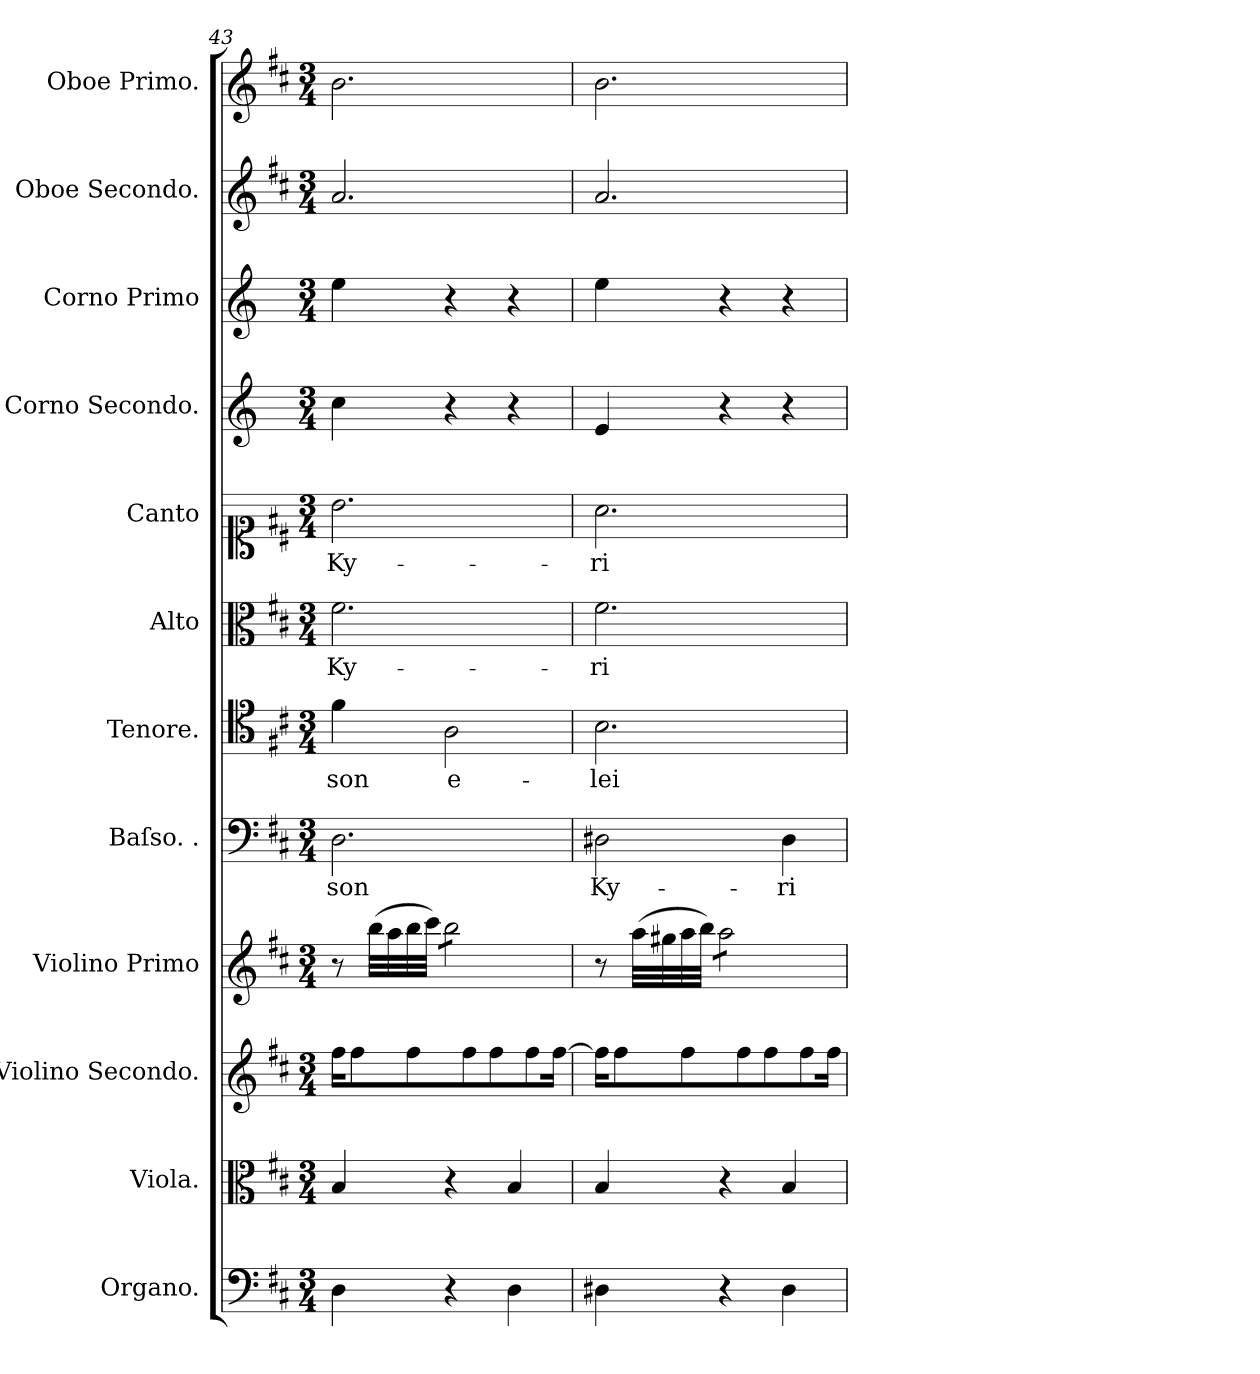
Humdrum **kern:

**kern	**kern	**kern	**kern	**kern	**text	**kern	**text	**kern	**text	**kern	**text	**kern	**kern	**kern	**kern
*part12	*part11	*part10	*part9	*part8	*part8	*part7	*part7	*part6	*part6	*part5	*part5	*part4	*part3	*part2	*part1
*staff12	*staff11	*staff10	*staff9	*staff8	*staff8	*staff7	*staff7	*staff6	*staff6	*staff5	*staff5	*staff4	*staff3	*staff2	*staff1
*I"Organo.	*I"Viola.	*I"Violino Secondo.	*I"Violino Primo	*I"Baſso. .	*	*I"Tenore.	*	*I"Alto	*	*I"Canto	*	*I"Corno Secondo.	*I"Corno Primo	*I"Oboe Secondo.	*I"Oboe Primo.
*I'org	*I'vla	*I'vl 2	*I'vl 1	*I'B	*	*I'T	*	*I'A	*	*	*	*I'cor 2	*I'cor 1	*I'ob 2	*I'ob 1
*clefF4	*clefC3	*clefG2	*clefG2	*clefF4	*	*clefC4	*	*clefC3	*	*clefC1	*	*clefG2	*clefG2	*clefG2	*clefG2
*	*	*	*	*	*	*	*	*	*	*	*	*ITrd6c10	*ITrd6c10	*	*
*k[f#c#]	*k[f#c#]	*k[f#c#]	*k[f#c#]	*k[f#c#]	*	*k[f#c#]	*	*k[f#c#]	*	*k[f#c#]	*	*k[f#c#]	*k[f#c#]	*k[f#c#]	*k[f#c#]
*M3/4	*M3/4	*M3/4	*M3/4	*M3/4	*	*M3/4	*	*M3/4	*	*M3/4	*	*M3/4	*M3/4	*M3/4	*M3/4
=43	=43	=43	=43	=43	=43	=43	=43	=43	=43	=43	=43	=43	=43	=43	=43
!	!	!	!	!	!	!	!LO:LY:i	!	!	!	!	!	!	!	!
4D\	4B/	16ff#\KL	8r	2.D\	-son	4f#\	-son	2.f#\	Ky-	2.b\	Ky-	4d\	4f#\	2.a/	2.b\
.	.	8ff#\	.	.	.	.	.	.	.	.	.	.	.	.	.
.	.	.	(>32bb\LLL	.	.	.	.	.	.	.	.	.	.	.	.
.	.	.	32aa\	.	.	.	.	.	.	.	.	.	.	.	.
.	.	8ff#\	32bb\	.	.	.	.	.	.	.	.	.	.	.	.
.	.	.	32ccc#\JJJ)	.	.	.	.	.	.	.	.	.	.	.	.
!	!	!	!	!	!	!	!LO:LY:i	!	!	!	!	!	!	!	!
*	*	*	*tremolo	*	*	*	*	*	*	*	*	*	*	*	*
4r	4r	.	8bb\L	.	.	2A\	e-	.	.	.	.	4r	4r	.	.
.	.	8ff#\	.	.	.	.	.	.	.	.	.	.	.	.	.
.	.	.	8bb\	.	.	.	.	.	.	.	.	.	.	.	.
.	.	8ff#\	.	.	.	.	.	.	.	.	.	.	.	.	.
4D\	4B/	.	8bb\	.	.	.	.	.	.	.	.	4r	4r	.	.
.	.	8ff#\	.	.	.	.	.	.	.	.	.	.	.	.	.
.	.	.	8bb\J	.	.	.	.	.	.	.	.	.	.	.	.
*	*	*	*Xtremolo	*	*	*	*	*	*	*	*	*	*	*	*
.	.	[16ff#\Jk	.	.	.	.	.	.	.	.	.	.	.	.	.
=44	=44	=44	=44	=44	=44	=44	=44	=44	=44	=44	=44	=44	=44	=44	=44
!	!	!	!	!	!	!	!LO:LY:i	!	!	!	!	!	!	!	!
4D#X\	4B/	16ff#\KL]	8r	2D#X\	Ky-	2.B\	-lei-	2.f#\	-ri-	2.a\	-ri-	4F#/	4f#\	2.a/	2.b\
.	.	8ff#\	.	.	.	.	.	.	.	.	.	.	.	.	.
.	.	.	(>32aa\LLL	.	.	.	.	.	.	.	.	.	.	.	.
.	.	.	32gg#X\	.	.	.	.	.	.	.	.	.	.	.	.
.	.	8ff#\	32aa\	.	.	.	.	.	.	.	.	.	.	.	.
.	.	.	32bb\JJJ)	.	.	.	.	.	.	.	.	.	.	.	.
*	*	*	*tremolo	*	*	*	*	*	*	*	*	*	*	*	*
4r	4r	.	8aa\L	.	.	.	.	.	.	.	.	4r	4r	.	.
.	.	8ff#\	.	.	.	.	.	.	.	.	.	.	.	.	.
.	.	.	8aa\	.	.	.	.	.	.	.	.	.	.	.	.
.	.	8ff#\	.	.	.	.	.	.	.	.	.	.	.	.	.
4D#\	4B/	.	8aa\	4D#\	-ri-	.	.	.	.	.	.	4r	4r	.	.
.	.	8ff#\	.	.	.	.	.	.	.	.	.	.	.	.	.
.	.	.	8aa\J	.	.	.	.	.	.	.	.	.	.	.	.
*	*	*	*Xtremolo	*	*	*	*	*	*	*	*	*	*	*	*
.	.	16ff#\Jk	.	.	.	.	.	.	.	.	.	.	.	.	.
=	=	=	=	=	=	=	=	=	=	=	=	=	=	=	=
*-	*-	*-	*-	*-	*-	*-	*-	*-	*-	*-	*-	*-	*-	*-	*-
